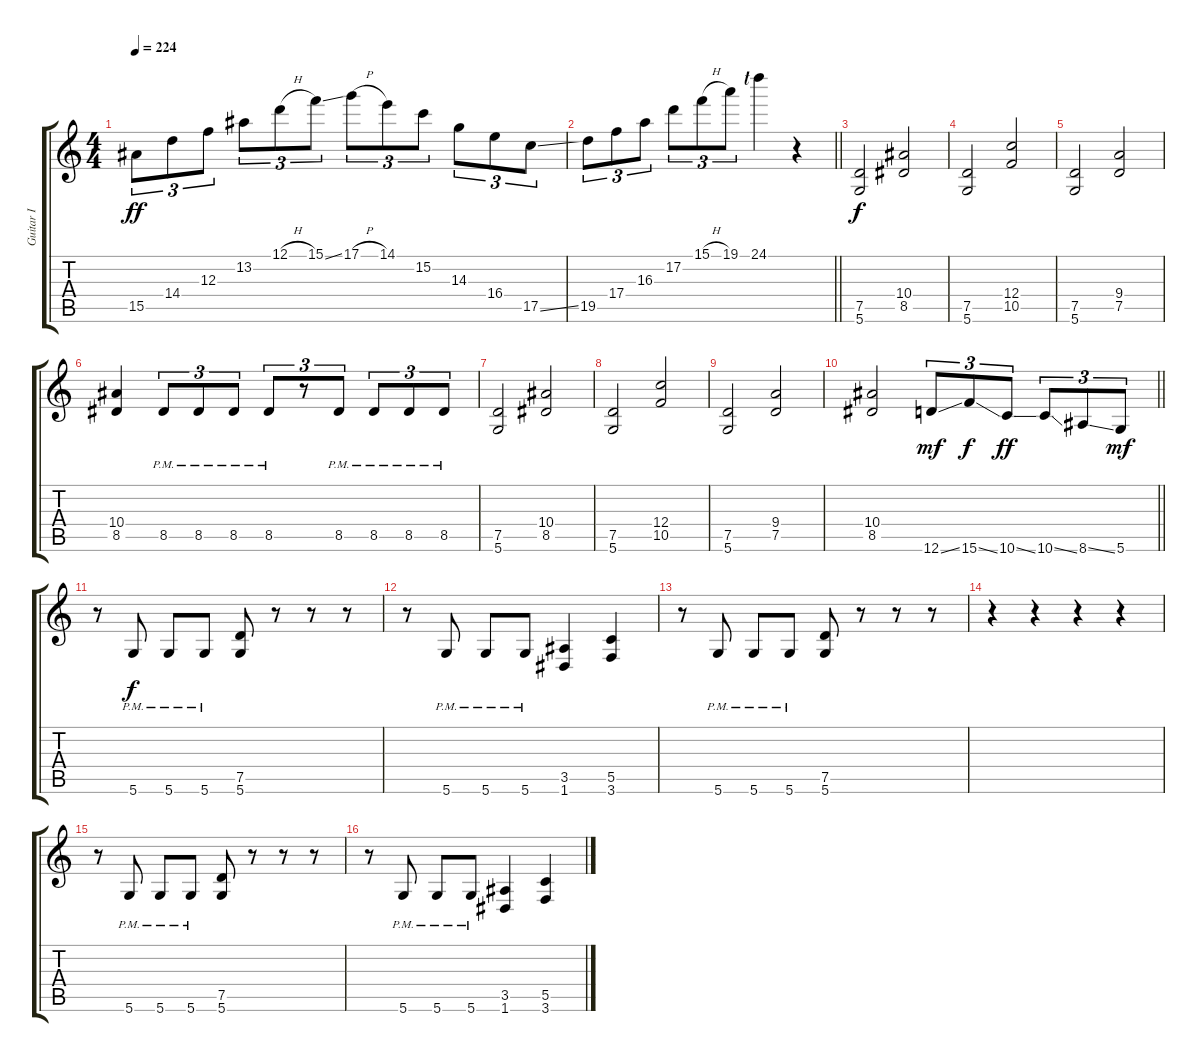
\track ("Guitar I" "Guitar I") {mute instrument overdrivenguitar}
\staff {score tabs}
\tuning (D4 A3 F3 C3 G2 D2) {hide}
\ts (4 4)
\tempo 224
\clef g2
\ks c
15.5.8{tu (3 2) dy ff} 14.4.8{tu (3 2)} 12.3.8{tu (3 2)} 13.2.8{tu (3 2)} 12.1{h}.8{tu (3 2)} 15.1{ss}.8{tu (3 2)} 17.1{h}.8{tu (3 2)} 14.1.8{tu (3 2)} 15.2.8{tu (3 2)} 14.3.8{tu (3 2)} 16.4.8{tu (3 2)} 17.5{ss}.8{tu (3 2)} |
\barLineRight lightlight
19.5.8{tu (3 2)} 17.4.8{tu (3 2)} 16.3.8{tu (3 2)} 17.2.8{tu (3 2)} 15.1{h}.8{tu (3 2)} 19.1.8{tu (3 2)} 24.1{lf 1}.4 r.4 |
(7.5 5.6).2{dy f} (10.4 8.5).2 |
(7.5 5.6).2 (12.4 10.5).2 |
(7.5 5.6).2 (9.4 7.5).2 |
(10.4 8.5).4 8.5{pm}.8{tu (3 2)} 8.5{pm}.8{tu (3 2)} 8.5{pm}.8{tu (3 2)} 8.5{pm}.8{tu (3 2)} r.8{tu (3 2)} 8.5{pm}.8{tu (3 2)} 8.5{pm}.8{tu (3 2)} 8.5{pm}.8{tu (3 2)} 8.5{pm}.8{tu (3 2)} |
(7.5 5.6).2 (10.4 8.5).2 |
(7.5 5.6).2 (12.4 10.5).2 |
(7.5 5.6).2 (9.4 7.5).2 |
\barLineRight lightlight
(10.4 8.5).2 12.6{ss}.8{tu (3 2) dy mf} 15.6{ss}.8{tu (3 2) dy f} 10.6{ss}.8{tu (3 2) dy ff} 10.6{ss}.8{tu (3 2)} 8.6{ss}.8{tu (3 2)} 5.6.8{tu (3 2) dy mf} |
r.8 5.6{pm}.8{dy f} 5.6{pm}.8 5.6{pm}.8 (7.5 5.6).8 r.8 r.8 r.8 |
r.8 5.6{pm}.8 5.6{pm}.8 5.6{pm}.8 (3.5 1.6).4 (5.5 3.6).4 |
r.8 5.6{pm}.8 5.6{pm}.8 5.6{pm}.8 (7.5 5.6).8 r.8 r.8 r.8 |
r.4 r.4 r.4 r.4 |
r.8 5.6{pm}.8 5.6{pm}.8 5.6{pm}.8 (7.5 5.6).8 r.8 r.8 r.8 |
r.8 5.6{pm}.8 5.6{pm}.8 5.6{pm}.8 (3.5 1.6).4 (5.5 3.6).4
